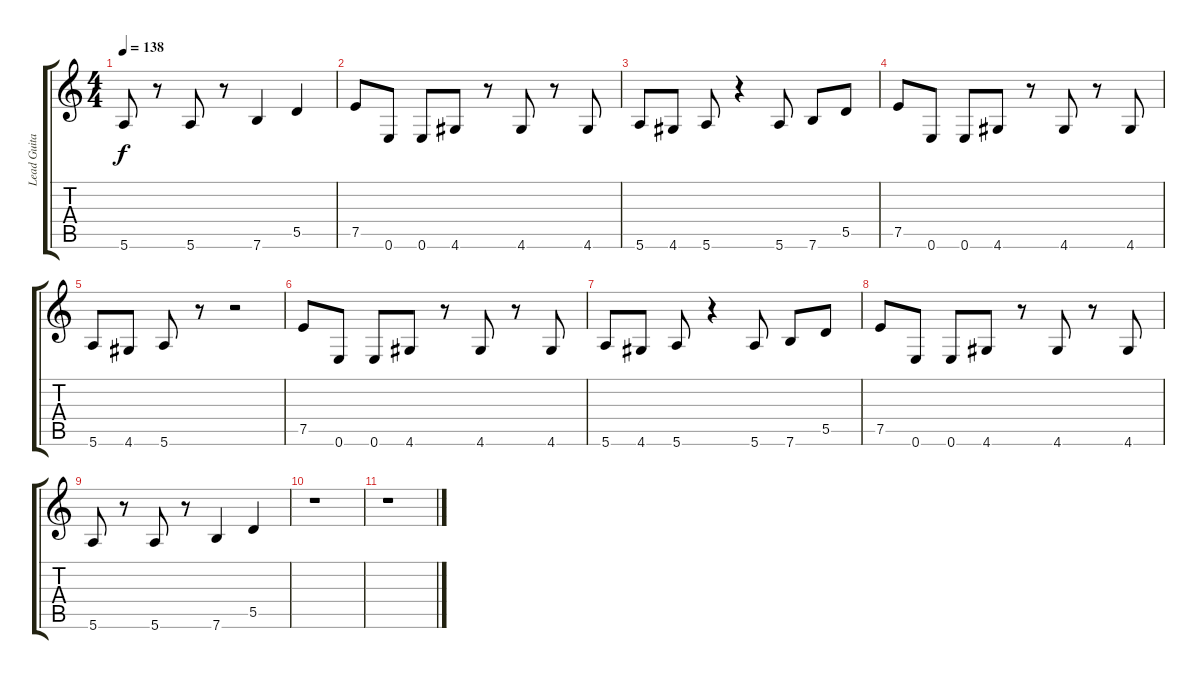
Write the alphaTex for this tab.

\track ("Lead Guitar" "Lead Guita") {instrument distortionguitar}
\staff {score tabs}
\tuning (E4 B3 G3 D3 A2 E2) {hide}
\ts (4 4)
\tempo 138
\clef g2
\ks c
5.6.8{dy f} r.8 5.6.8 r.8 7.6.4 5.5.4 |
7.5.8 0.6.8 0.6.8 4.6.8 r.8 4.6.8 r.8 4.6.8 |
5.6.8 4.6.8 5.6.8 r.4 5.6.8 7.6.8 5.5.8 |
7.5.8 0.6.8 0.6.8 4.6.8 r.8 4.6.8 r.8 4.6.8 |
5.6.8 4.6.8 5.6.8 r.8 r.2 |
7.5.8 0.6.8 0.6.8 4.6.8 r.8 4.6.8 r.8 4.6.8 |
5.6.8 4.6.8 5.6.8 r.4 5.6.8 7.6.8 5.5.8 |
7.5.8 0.6.8 0.6.8 4.6.8 r.8 4.6.8 r.8 4.6.8 |
5.6.8 r.8 5.6.8 r.8 7.6.4 5.5.4 |
r.1 |
r.1
